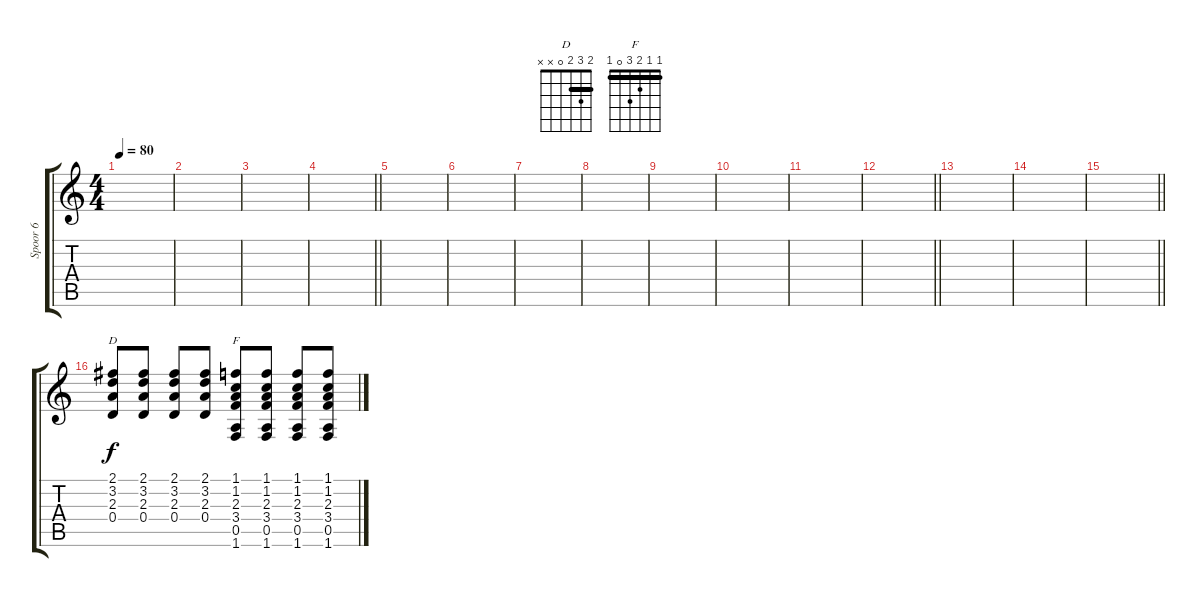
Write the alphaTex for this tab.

\track ("Spoor 6" "Spoor 6") {instrument distortionguitar}
\staff {score tabs}
\tuning (E4 B3 G3 D3 A2 E2) {hide}
\chord ("D" 2 3 2 0 x x) {barre 2}
\chord ("F" 1 1 2 3 0 1) {barre 1}
\ts (4 4)
\tempo 80
\clef g2
\ks c
|
|
|
\barLineRight lightlight
|
|
|
|
|
|
|
|
\barLineRight lightlight
|
|
|
\barLineRight lightlight
|
(2.1 3.2 2.3 0.4).8{ch "D"} (2.1 3.2 2.3 0.4).8 (2.1 3.2 2.3 0.4).8 (2.1 3.2 2.3 0.4).8 (1.1 1.2 2.3 3.4 0.5 1.6).8{ch "F"} (1.1 1.2 2.3 3.4 0.5 1.6).8 (1.1 1.2 2.3 3.4 0.5 1.6).8 (1.1 1.2 2.3 3.4 0.5 1.6).8
